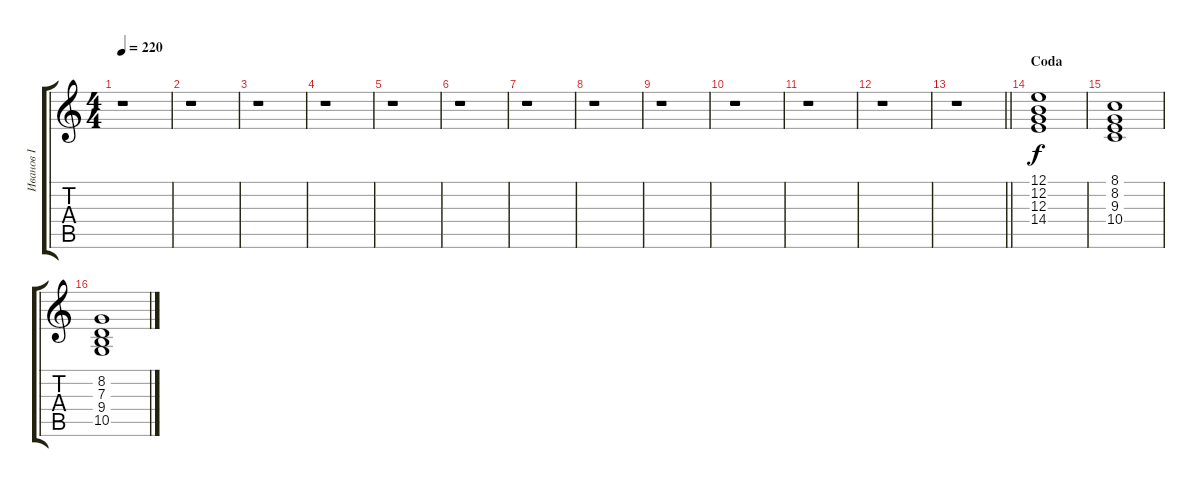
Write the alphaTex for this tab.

\track ("Иванов I" "Иванов I") {instrument stringensemble1}
\staff {score tabs}
\tuning (E4 B3 G3 D3 A2 E2) {hide}
\ts (4 4)
\tempo 220
\clef g2
\ks c
r.1{dy f} |
r.1 |
r.1 |
r.1 |
r.1 |
r.1 |
r.1 |
r.1 |
r.1 |
r.1 |
r.1 |
r.1 |
\barLineRight lightlight
r.1 |
\section ("" "Coda")
(12.1 12.2 12.3 14.4).1 |
(8.1 8.2 9.3 10.4).1 |
(8.2 7.3 9.4 10.5).1
